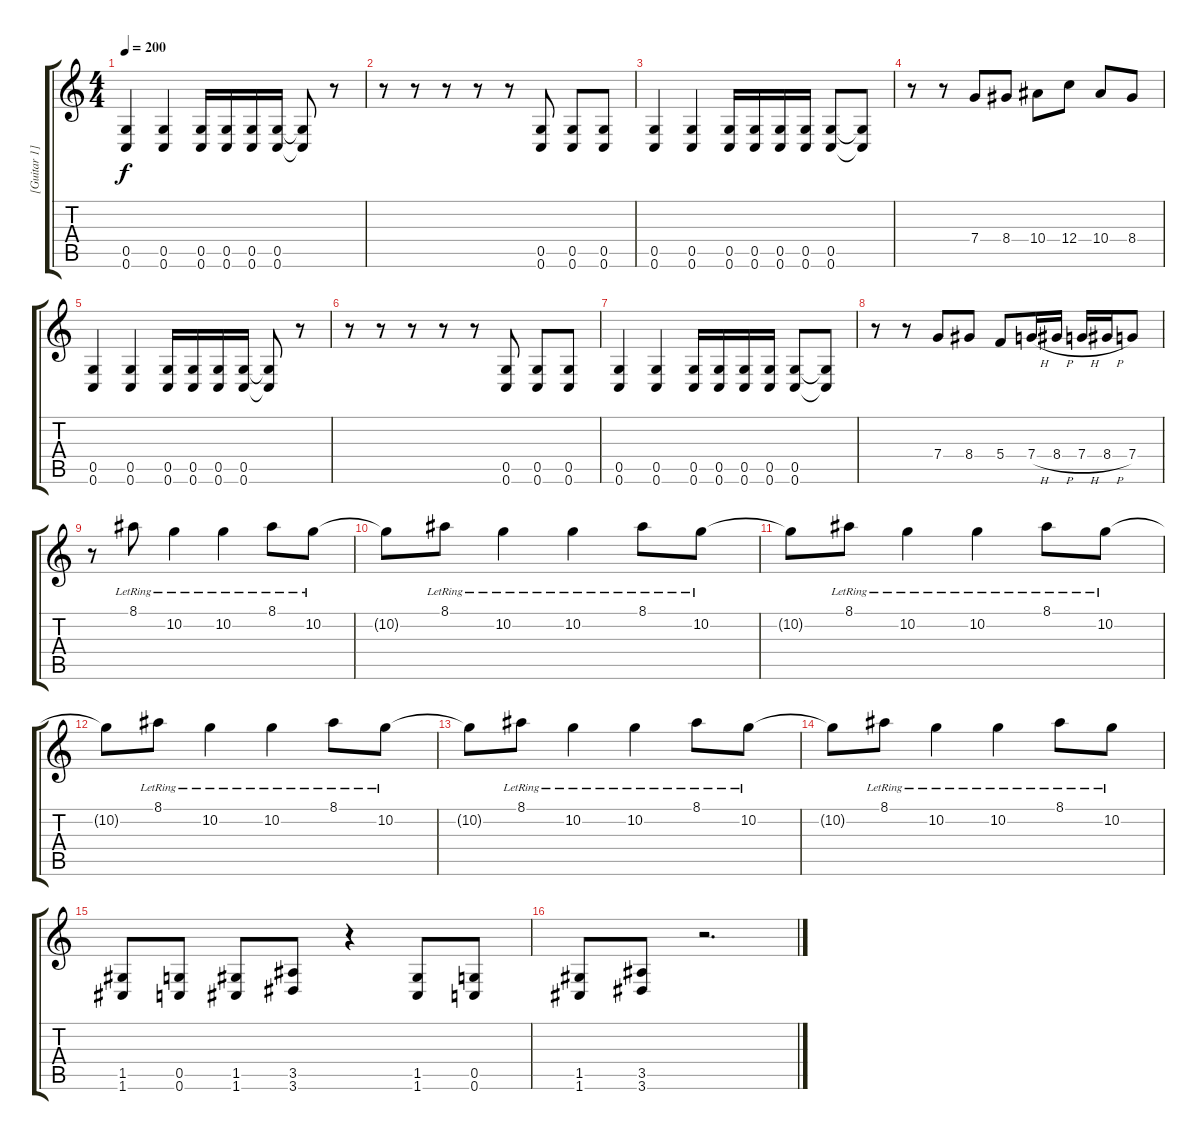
\track ("[Guitar 1]" "[Guitar 1]") {instrument overdrivenguitar}
\staff {score tabs}
\tuning (D4 A3 F3 C3 G2 C2) {hide}
\ts (4 4)
\tempo 200
\clef g2
\ks c
(0.5 0.6).4{dy f} (0.5 0.6).4 (0.5 0.6).16 (0.5 0.6).16 (0.5 0.6).16 (0.5 0.6).16 (0.5{t} 0.6{t}).8 r.8 |
r.8 r.8 r.8 r.8 r.8 (0.5 0.6).8 (0.5 0.6).8 (0.5 0.6).8 |
(0.5 0.6).4 (0.5 0.6).4 (0.5 0.6).16 (0.5 0.6).16 (0.5 0.6).16 (0.5 0.6).16 (0.5 0.6).8 (0.5{t} 0.6{t}).8 |
r.8 r.8 7.4.8 8.4.8 10.4.8 12.4.8 10.4.8 8.4.8 |
(0.5 0.6).4 (0.5 0.6).4 (0.5 0.6).16 (0.5 0.6).16 (0.5 0.6).16 (0.5 0.6).16 (0.5{t} 0.6{t}).8 r.8 |
r.8 r.8 r.8 r.8 r.8 (0.5 0.6).8 (0.5 0.6).8 (0.5 0.6).8 |
(0.5 0.6).4 (0.5 0.6).4 (0.5 0.6).16 (0.5 0.6).16 (0.5 0.6).16 (0.5 0.6).16 (0.5 0.6).8 (0.5{t} 0.6{t}).8 |
r.8 r.8 7.4.8 8.4.8 5.4.8 7.4{h}.16 8.4{h}.16 7.4{h}.16 8.4{h}.16 7.4.8 |
r.8{instrument electricguitarclean} 8.1{lr}.8 10.2{lr}.4 10.2{lr}.4 8.1{lr}.8 10.2{lr}.8 |
10.2{t}.8 8.1{lr}.8 10.2{lr}.4 10.2{lr}.4 8.1{lr}.8 10.2{lr}.8 |
10.2{t}.8 8.1{lr}.8 10.2{lr}.4 10.2{lr}.4 8.1{lr}.8 10.2{lr}.8 |
10.2{t}.8 8.1{lr}.8 10.2{lr}.4 10.2{lr}.4 8.1{lr}.8 10.2{lr}.8 |
10.2{t}.8 8.1{lr}.8 10.2{lr}.4 10.2{lr}.4 8.1{lr}.8 10.2{lr}.8 |
10.2{t}.8 8.1{lr}.8 10.2{lr}.4 10.2{lr}.4 8.1{lr}.8 10.2{lr}.8 |
(1.5 1.6).8{instrument overdrivenguitar} (0.5 0.6).8 (1.5 1.6).8 (3.5 3.6).8 r.4 (1.5 1.6).8 (0.5 0.6).8 |
(1.5 1.6).8 (3.5 3.6).8 r.2{d}
